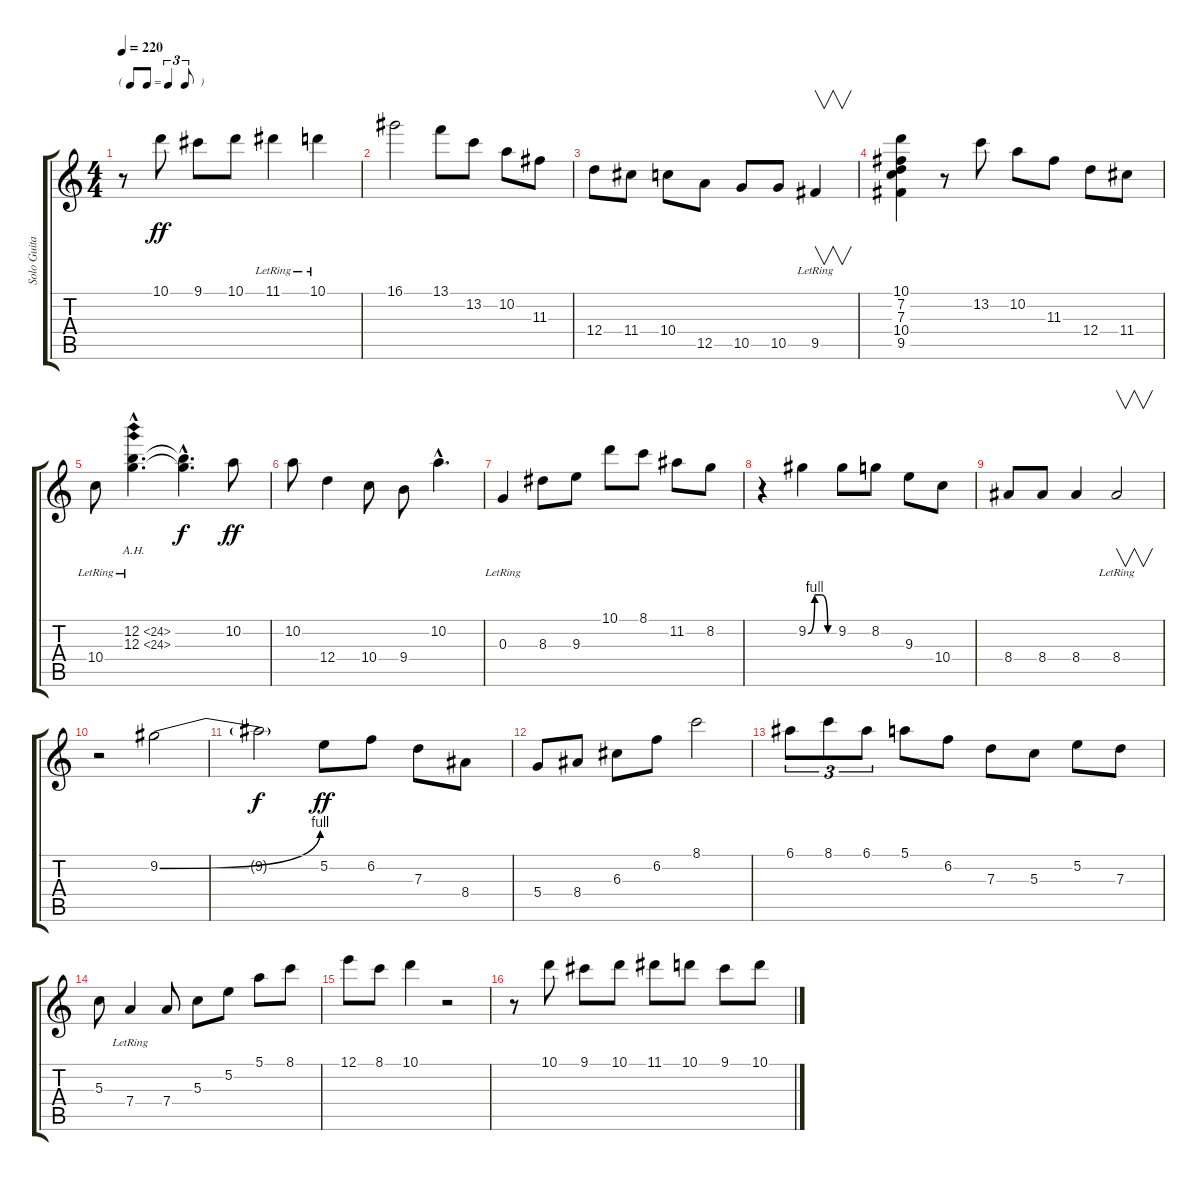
\track ("Solo Guitar" "Solo Guita") {instrument acousticguitarsteel}
\staff {score tabs}
\tuning (E4 B3 G3 D3 A2 E2) {hide}
\ts (4 4)
\tf triplet8th
\tempo 220
\clef g2
\ks c
r.8{dy ff} 10.1.8 9.1.8 10.1.8 11.1{lr}.4 10.1{lr}.4 |
16.1.2 13.1.8 13.2.8 10.2.8 11.3.8 |
12.4.8 11.4.8 10.4.8 12.5.8 10.5.8 10.5.8 9.5{lr}.4{v} |
(10.1 7.2 7.3 10.4 9.5).4 r.8 13.2.8 10.2.8 11.3.8 12.4.8 11.4.8 |
10.4{lr}.8 (12.2{ah 12 hac} 12.3{ah 12 hac lr}).4{d} (12.2{hac t} 12.3{hac t}).4{d dy f} 10.2.8{dy ff} |
10.2.8 12.4.4 10.4.8 9.4.8 10.2{hac}.4{d} |
0.3{lr}.4 8.3.8 9.3.8 10.1.8 8.1.8 11.2.8 8.2.8 |
r.4 9.2{be (custom 0 0 15 4 30 4 45 0 60 0)}.4 9.2.8 8.2.8 9.3.8 10.4.8 |
8.4.8 8.4.8 8.4.4 8.4{lr}.2{v} |
r.2 9.2{be (bend 0 0 60 4)}.2 |
9.2{t}.2{dy f} 5.2.8{dy ff} 6.2.8 7.3.8 8.4.8 |
5.4.8 8.4.8 6.3.8 6.2.8 8.1.2 |
6.1.8{tu (3 2)} 8.1.8{tu (3 2)} 6.1.8{tu (3 2)} 5.1.8 6.2.8 7.3.8 5.3.8 5.2.8 7.3.8 |
5.3.8 7.4{lr}.4 7.4.8 5.3.8 5.2.8 5.1.8 8.1.8 |
12.1.8 8.1.8 10.1.4 r.2 |
r.8 10.1.8 9.1.8 10.1.8 11.1.8 10.1.8 9.1.8 10.1.8
